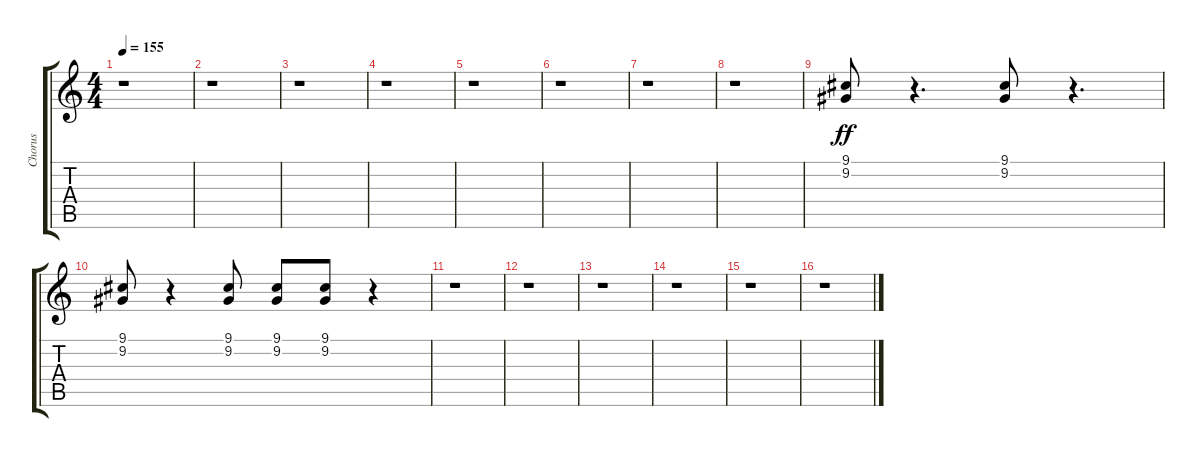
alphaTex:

\track ("Chorus" "Chorus") {instrument synthbrass1}
\staff {score tabs}
\tuning (E4 B3 G3 D3 A2 E2) {hide}
\ts (4 4)
\tempo 155
\clef g2
\ks c
r.1{dy ff} |
r.1 |
r.1 |
r.1 |
r.1 |
r.1 |
r.1 |
r.1 |
(9.1 9.2).8 r.4{d} (9.1 9.2).8 r.4{d} |
(9.1 9.2).8 r.4 (9.1 9.2).8 (9.1 9.2).8 (9.1 9.2).8 r.4 |
r.1 |
r.1 |
r.1 |
r.1 |
r.1 |
r.1
